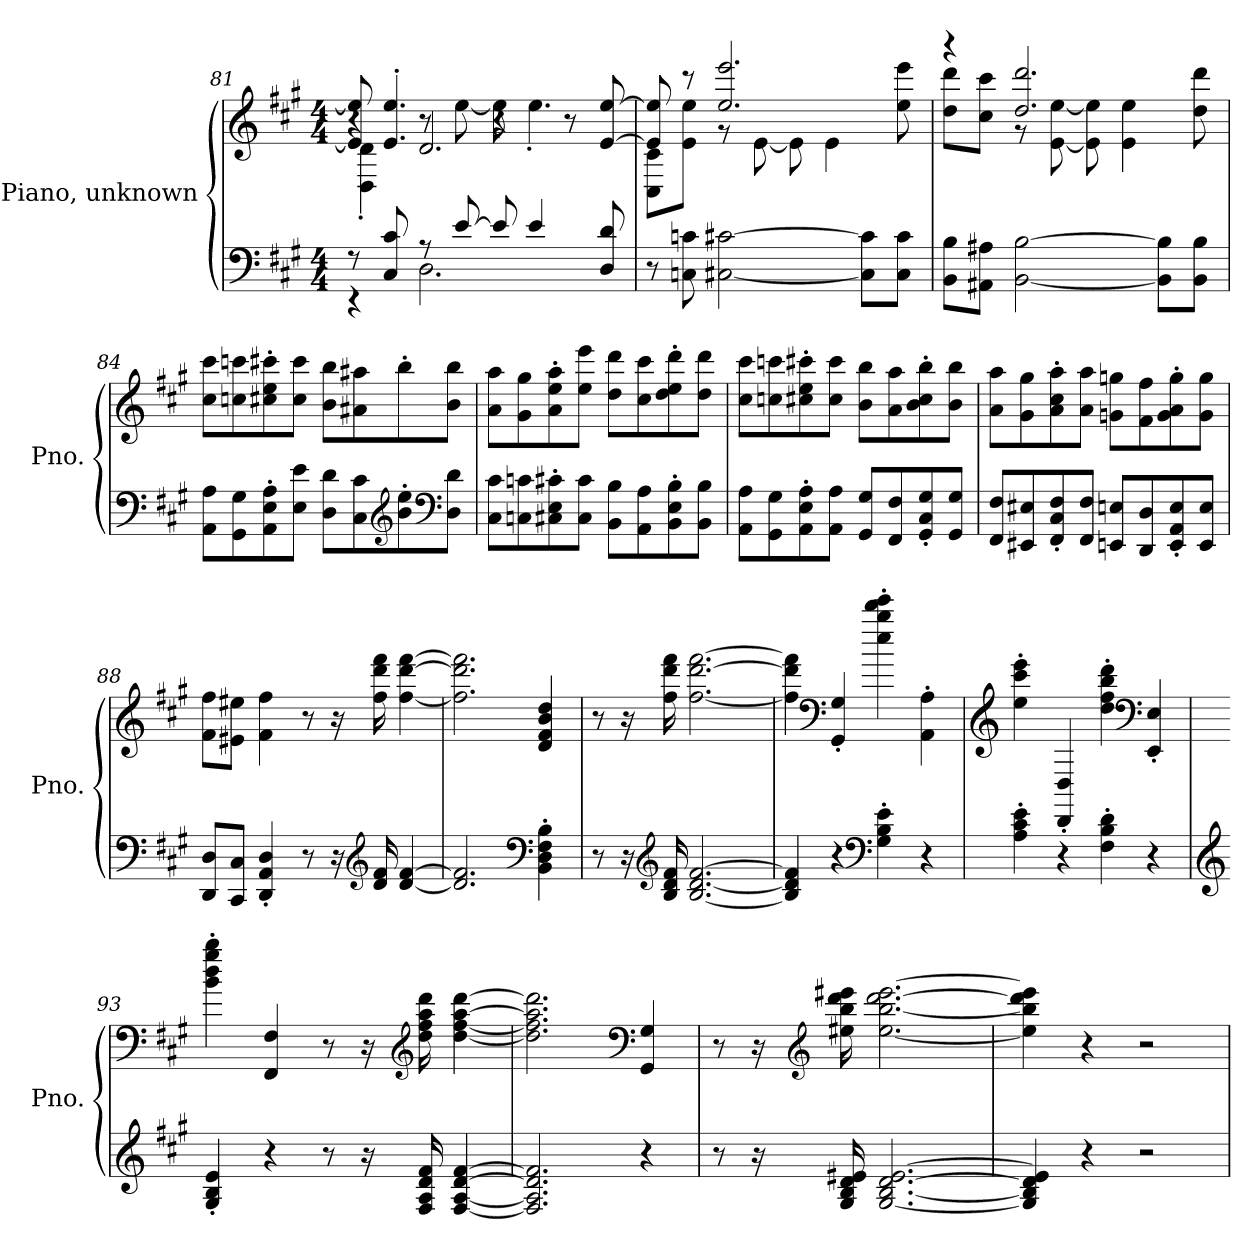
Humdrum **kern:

**kern	**kern
*part1	*part1
*staff2	*staff1
*I"Piano, unknown	*
*I'Pno.	*
!!LO:LB:g=z
*clefF4	*clefG2
*k[f#c#g#]	*k[f#c#g#]
*M4/4	*M4/4
=81	=81
*^	*^
*	*	*	*^
8r	4r	8e/] 8ee/]	4D\' 4d\'	4r
8C#/ 8c#/	.	4.e/' 4.ee/'	.	.
8r	2.D\	.	8r	2.d/
[8e/	.	.	[8ee\	.
8e/]	.	4r	8ee\]	.
4e/	.	.	4.ee'\	.
.	.	8r	.	.
8D/ 8d/	.	[8e/ [8ee/	.	.
*v	*v	*	*	*
*	*	*v	*v
=82	=82	=82
8r	8e/] 8ee/]	8C#\ 8c#\L
8Cn\ 8cn\	8r	8e\ 8ee\J
[2C#X\ [2c#X\	2.ee/ 2.eee/	8r
.	.	[8e\
.	.	8e\]
.	.	4e\
8C#\] 8c#\]L	.	.
8C#\ 8c#\J	.	8ee\ 8eee\
=83	=83	=83
8BB\ 8B\L	4r	8dd\ 8ddd\L
8AA#X\ 8A#X\J	.	8cc#\ 8ccc#\J
[2BB\ [2B\	2.dd/ 2.ddd/	8r
.	.	[8e\ [8ee\
.	.	8e\] 8ee\]
.	.	4e\ 4ee\
8BB\] 8B\]L	.	.
8BB\ 8B\J	.	8dd\ 8ddd\
*	*v	*v
!!LO:LB:g=z
=84	=84
8AA\ 8A\L	8cc#\ 8ccc#\L
8GG#\ 8G#\	8ccn\ 8cccn\
8AA\' 8E\' 8A\'	8cc#X\' 8ee\' 8ccc#X\'
8E\ 8e\J	8cc#\ 8ccc#\J
8D\ 8d\L	8b\ 8bb\L
8C#\ 8c#\	8a#X\ 8aa#X\
*clefG2	*
8b\' 8ee\'	8bb'\
*clefF4	*
8D\ 8d\J	8b\ 8bb\J
=85	=85
8C#\ 8c#\L	8a\ 8aa\L
8Cn\ 8cn\	8g#\ 8gg#\
8C#X\' 8E\' 8c#X\'	8a\' 8ee\' 8aa\'
8C#\ 8c#\J	8ee\ 8eee\J
8BB\ 8B\L	8dd\ 8ddd\L
8AA\ 8A\	8cc#\ 8ccc#\
8BB\' 8E\' 8B\'	8dd\' 8ee\' 8ddd\'
8BB\ 8B\J	8dd\ 8ddd\J
=86	=86
8AA\ 8A\L	8cc#\ 8ccc#\L
8GG#\ 8G#\	8ccn\ 8cccn\
8AA\' 8E\' 8A\'	8cc#X\' 8ee\' 8ccc#X\'
8AA\ 8A\J	8cc#\ 8ccc#\J
8GG#/ 8G#/L	8b\ 8bb\L
8FF#/ 8F#/	8a\ 8aa\
8GG#/' 8C#/' 8G#/'	8b\' 8cc#\' 8bb\'
8GG#/ 8G#/J	8b\ 8bb\J
!!LO:PB:g=z
=87	=87
8FF#/ 8F#/L	8a\ 8aa\L
8EE#X/ 8E#X/	8g#\ 8gg#\
8FF#/' 8C#/' 8F#/'	8a\' 8cc#\' 8aa\'
8FF#/ 8F#/J	8a\ 8aa\J
8EEn/ 8En/L	8gn\ 8ggn\L
8DD/ 8D/	8f#\ 8ff#\
8EE/' 8AA/' 8E/'	8g\' 8a\' 8gg\'
8EE/ 8E/J	8g\ 8gg\J
=88	=88
8DD/ 8D/L	8f#\ 8ff#\L
8CC#/ 8C#/J	8e#X\ 8ee#X\J
4DD/' 4AA/' 4D/'	4f#\ 4ff#\
8r	8r
16r	16r
*clefG2	*
16d/ 16f#/	16ff#\ 16ddd\ 16fff#\
[4d/ [4f#/	[4ff#\ [4ddd\ [4fff#\
=89	=89
2.d/] 2.f#/]	2.ff#\] 2.ddd\] 2.fff#\]
*clefF4	*
4BB\' 4D\' 4F#\' 4B\'	4d/ 4f#/ 4b/ 4dd/
=90	=90
8r	8r
16r	16r
*clefG2	*
16B/ 16d/ 16f#/	16ff#\ 16ddd\ 16fff#\
[2.B/ [2.d/ [2.f#/	[2.ff#\ [2.ddd\ [2.fff#\
!!LO:LB:g=z
=91	=91
4B/] 4d/] 4f#/]	4ff#\] 4ddd\] 4fff#\]
*	*clefF4
4r	4GG#/' 4G#/'
*clefF4	*
4G#\' 4B\' 4e\'	4ee\' 4bb\' 4ddd\' 4eee\'
4r	4AA\' 4A\'
=92	=92
*	*clefG2
4A\' 4c#\' 4e\'	4ee\' 4ccc#\' 4eee\'
4r	4DD/' 4D/'
4F#\' 4B\' 4d\'	4dd\' 4ff#\' 4bb\' 4ddd\'
*	*clefF4
4r	4EE/' 4E/'
=93	=93
*clefG2	*
4G#/' 4B/' 4e/'	4b\' 4dd\' 4gg#\' 4bb\'
4r	4FF#/ 4F#/
8r	8r
16r	16r
*	*clefG2
16F#/ 16A/ 16d/ 16f#/	16dd\ 16ff#\ 16aa\ 16ddd\
[4F#/ [4A/ [4d/ [4f#/	[4dd\ [4ff#\ [4aa\ [4ddd\
=94	=94
2.F#/] 2.A/] 2.d/] 2.f#/]	2.dd\] 2.ff#\] 2.aa\] 2.ddd\]
*	*clefF4
4r	4GG#/ 4G#/
=95	=95
8r	8r
16r	16r
*	*clefG2
16G#/ 16B/ 16d/ 16e#X/	16ee#X\ 16bb\ 16ddd\ 16eee#X\
[2.G#/ [2.B/ [2.d/ [2.e#/	[2.ee#\ [2.bb\ [2.ddd\ [2.eee#\
!!LO:LB:g=z
=96	=96
4G#/] 4B/] 4d/] 4e#/]	4ee#\] 4bb\] 4ddd\] 4eee#\]
4r	4r
2r	2r
=	=
*-	*-
